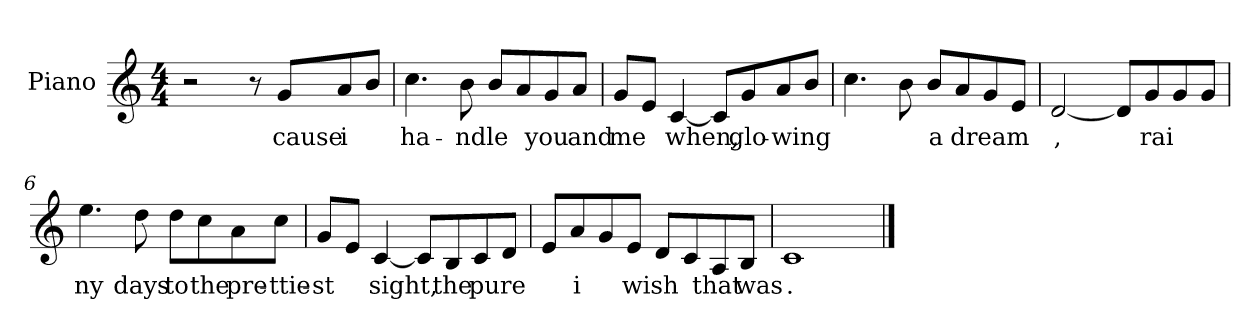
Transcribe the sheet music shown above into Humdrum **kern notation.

**kern	**text
*part1	*part1
*staff1	*staff1
*I"Piano	*
*I'Pno.	*
*clefG2	*
*k[]	*
*M4/4	*
=1	=1
2r	.
8r	.
*MM70	*
8g/L	cause
8a/	i
8b/J	--
=2	=2
4.cc\	ha-
8b\	-ndle
8b/L	--
8a/	--
8g/	you
8a/J	and
=3	=3
8g/L	me
8e/J	.
[4c/	when,
8c/L]	.
8g/	glo-
8a/	-wing
8b/J	--
=4	=4
4.cc\	--
8b\	--
8b/L	a
8a/	dream
8g/	--
8e/J	--
=5	=5
[2d/	-,
8d/L]	.
8g/	rai-
8g/	--
8g/J	--
=6	=6
4.ee\	-ny
8dd\	days
8dd\L	to
8cc\	the
8a\	pre-
8cc\J	ttie-
=7	=7
8g/L	-st
8e/J	.
[4c/	sight,
8c/L]	.
8B/	the
8c/	pure
8d/J	--
=8	=8
8e/L	--
8a/	i
8g/	--
8e/J	wish
8d/L	--
8c/	--
8A/	that
8B/J	was
=9	=9
1c	-.
==	==
*-	*-
